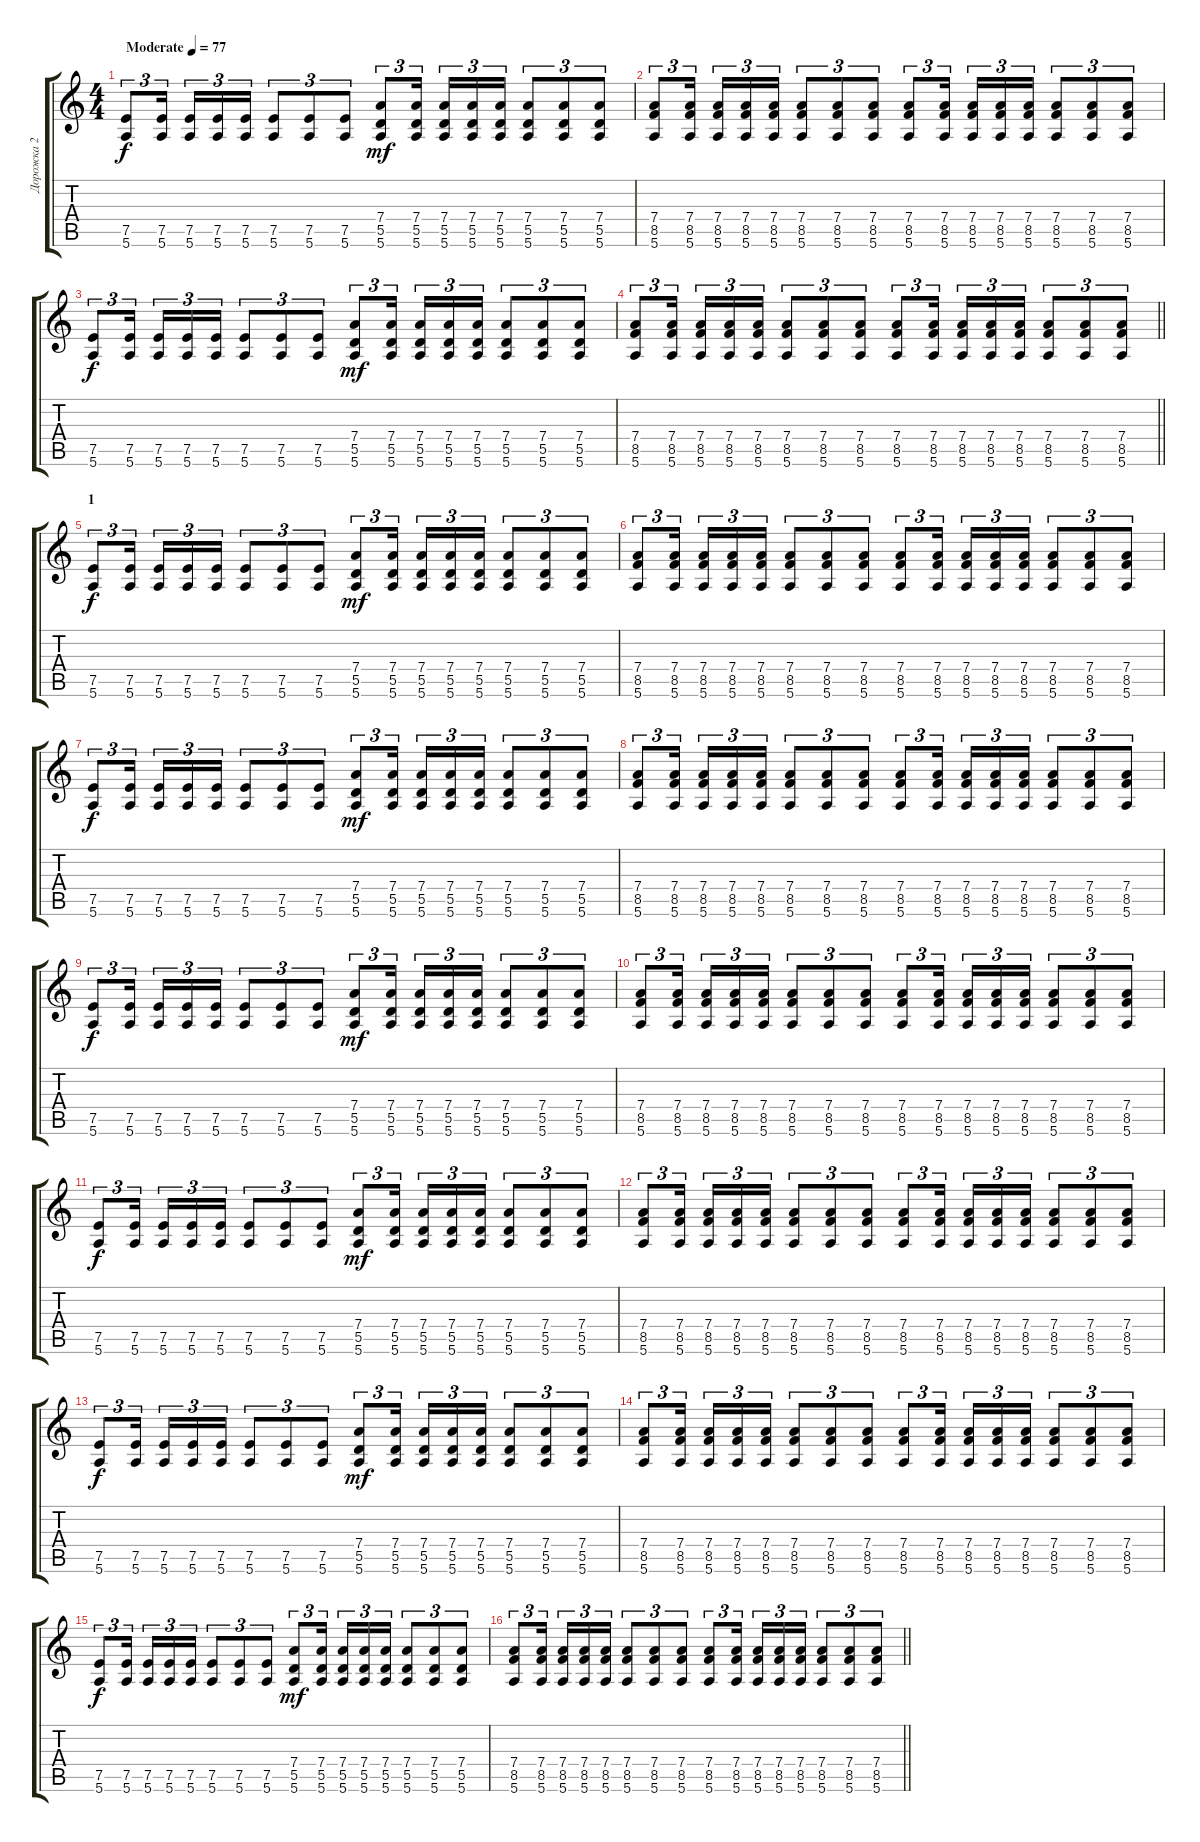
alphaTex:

\track ("Дорожка 2" "Дорожка 2") {instrument distortionguitar}
\staff {score tabs}
\tuning (E4 B3 G3 D3 A2 E2) {hide}
\ts (4 4)
\tempo (77 "Moderate")
\clef g2
\ks c
(7.5 5.6).8{tu (3 2) dy f instrument distortionguitar} (7.5 5.6).16{tu (3 2) beam splitsecondary} (7.5 5.6).16{tu (3 2)} (7.5 5.6).16{tu (3 2)} (7.5 5.6).16{tu (3 2)} (7.5 5.6).8{tu (3 2)} (7.5 5.6).8{tu (3 2)} (7.5 5.6).8{tu (3 2)} (7.4 5.5 5.6).8{tu (3 2) dy mf} (7.4 5.5 5.6).16{tu (3 2) beam splitsecondary} (7.4 5.5 5.6).16{tu (3 2)} (7.4 5.5 5.6).16{tu (3 2)} (7.4 5.5 5.6).16{tu (3 2)} (7.4 5.5 5.6).8{tu (3 2)} (7.4 5.5 5.6).8{tu (3 2)} (7.4 5.5 5.6).8{tu (3 2)} |
(7.4 8.5 5.6).8{tu (3 2)} (7.4 8.5 5.6).16{tu (3 2) beam splitsecondary} (7.4 8.5 5.6).16{tu (3 2)} (7.4 8.5 5.6).16{tu (3 2)} (7.4 8.5 5.6).16{tu (3 2)} (7.4 8.5 5.6).8{tu (3 2)} (7.4 8.5 5.6).8{tu (3 2)} (7.4 8.5 5.6).8{tu (3 2)} (7.4 8.5 5.6).8{tu (3 2)} (7.4 8.5 5.6).16{tu (3 2) beam splitsecondary} (7.4 8.5 5.6).16{tu (3 2)} (7.4 8.5 5.6).16{tu (3 2)} (7.4 8.5 5.6).16{tu (3 2)} (7.4 8.5 5.6).8{tu (3 2)} (7.4 8.5 5.6).8{tu (3 2)} (7.4 8.5 5.6).8{tu (3 2)} |
(7.5 5.6).8{tu (3 2) dy f} (7.5 5.6).16{tu (3 2) beam splitsecondary} (7.5 5.6).16{tu (3 2)} (7.5 5.6).16{tu (3 2)} (7.5 5.6).16{tu (3 2)} (7.5 5.6).8{tu (3 2)} (7.5 5.6).8{tu (3 2)} (7.5 5.6).8{tu (3 2)} (7.4 5.5 5.6).8{tu (3 2) dy mf} (7.4 5.5 5.6).16{tu (3 2) beam splitsecondary} (7.4 5.5 5.6).16{tu (3 2)} (7.4 5.5 5.6).16{tu (3 2)} (7.4 5.5 5.6).16{tu (3 2)} (7.4 5.5 5.6).8{tu (3 2)} (7.4 5.5 5.6).8{tu (3 2)} (7.4 5.5 5.6).8{tu (3 2)} |
\barLineRight lightlight
(7.4 8.5 5.6).8{tu (3 2)} (7.4 8.5 5.6).16{tu (3 2) beam splitsecondary} (7.4 8.5 5.6).16{tu (3 2)} (7.4 8.5 5.6).16{tu (3 2)} (7.4 8.5 5.6).16{tu (3 2)} (7.4 8.5 5.6).8{tu (3 2)} (7.4 8.5 5.6).8{tu (3 2)} (7.4 8.5 5.6).8{tu (3 2)} (7.4 8.5 5.6).8{tu (3 2)} (7.4 8.5 5.6).16{tu (3 2) beam splitsecondary} (7.4 8.5 5.6).16{tu (3 2)} (7.4 8.5 5.6).16{tu (3 2)} (7.4 8.5 5.6).16{tu (3 2)} (7.4 8.5 5.6).8{tu (3 2)} (7.4 8.5 5.6).8{tu (3 2)} (7.4 8.5 5.6).8{tu (3 2)} |
\section ("" "1")
(7.5 5.6).8{tu (3 2) dy f} (7.5 5.6).16{tu (3 2) beam splitsecondary} (7.5 5.6).16{tu (3 2)} (7.5 5.6).16{tu (3 2)} (7.5 5.6).16{tu (3 2)} (7.5 5.6).8{tu (3 2)} (7.5 5.6).8{tu (3 2)} (7.5 5.6).8{tu (3 2)} (7.4 5.5 5.6).8{tu (3 2) dy mf} (7.4 5.5 5.6).16{tu (3 2) beam splitsecondary} (7.4 5.5 5.6).16{tu (3 2)} (7.4 5.5 5.6).16{tu (3 2)} (7.4 5.5 5.6).16{tu (3 2)} (7.4 5.5 5.6).8{tu (3 2)} (7.4 5.5 5.6).8{tu (3 2)} (7.4 5.5 5.6).8{tu (3 2)} |
(7.4 8.5 5.6).8{tu (3 2)} (7.4 8.5 5.6).16{tu (3 2) beam splitsecondary} (7.4 8.5 5.6).16{tu (3 2)} (7.4 8.5 5.6).16{tu (3 2)} (7.4 8.5 5.6).16{tu (3 2)} (7.4 8.5 5.6).8{tu (3 2)} (7.4 8.5 5.6).8{tu (3 2)} (7.4 8.5 5.6).8{tu (3 2)} (7.4 8.5 5.6).8{tu (3 2)} (7.4 8.5 5.6).16{tu (3 2) beam splitsecondary} (7.4 8.5 5.6).16{tu (3 2)} (7.4 8.5 5.6).16{tu (3 2)} (7.4 8.5 5.6).16{tu (3 2)} (7.4 8.5 5.6).8{tu (3 2)} (7.4 8.5 5.6).8{tu (3 2)} (7.4 8.5 5.6).8{tu (3 2)} |
(7.5 5.6).8{tu (3 2) dy f} (7.5 5.6).16{tu (3 2) beam splitsecondary} (7.5 5.6).16{tu (3 2)} (7.5 5.6).16{tu (3 2)} (7.5 5.6).16{tu (3 2)} (7.5 5.6).8{tu (3 2)} (7.5 5.6).8{tu (3 2)} (7.5 5.6).8{tu (3 2)} (7.4 5.5 5.6).8{tu (3 2) dy mf} (7.4 5.5 5.6).16{tu (3 2) beam splitsecondary} (7.4 5.5 5.6).16{tu (3 2)} (7.4 5.5 5.6).16{tu (3 2)} (7.4 5.5 5.6).16{tu (3 2)} (7.4 5.5 5.6).8{tu (3 2)} (7.4 5.5 5.6).8{tu (3 2)} (7.4 5.5 5.6).8{tu (3 2)} |
(7.4 8.5 5.6).8{tu (3 2)} (7.4 8.5 5.6).16{tu (3 2) beam splitsecondary} (7.4 8.5 5.6).16{tu (3 2)} (7.4 8.5 5.6).16{tu (3 2)} (7.4 8.5 5.6).16{tu (3 2)} (7.4 8.5 5.6).8{tu (3 2)} (7.4 8.5 5.6).8{tu (3 2)} (7.4 8.5 5.6).8{tu (3 2)} (7.4 8.5 5.6).8{tu (3 2)} (7.4 8.5 5.6).16{tu (3 2) beam splitsecondary} (7.4 8.5 5.6).16{tu (3 2)} (7.4 8.5 5.6).16{tu (3 2)} (7.4 8.5 5.6).16{tu (3 2)} (7.4 8.5 5.6).8{tu (3 2)} (7.4 8.5 5.6).8{tu (3 2)} (7.4 8.5 5.6).8{tu (3 2)} |
(7.5 5.6).8{tu (3 2) dy f} (7.5 5.6).16{tu (3 2) beam splitsecondary} (7.5 5.6).16{tu (3 2)} (7.5 5.6).16{tu (3 2)} (7.5 5.6).16{tu (3 2)} (7.5 5.6).8{tu (3 2)} (7.5 5.6).8{tu (3 2)} (7.5 5.6).8{tu (3 2)} (7.4 5.5 5.6).8{tu (3 2) dy mf} (7.4 5.5 5.6).16{tu (3 2) beam splitsecondary} (7.4 5.5 5.6).16{tu (3 2)} (7.4 5.5 5.6).16{tu (3 2)} (7.4 5.5 5.6).16{tu (3 2)} (7.4 5.5 5.6).8{tu (3 2)} (7.4 5.5 5.6).8{tu (3 2)} (7.4 5.5 5.6).8{tu (3 2)} |
(7.4 8.5 5.6).8{tu (3 2)} (7.4 8.5 5.6).16{tu (3 2) beam splitsecondary} (7.4 8.5 5.6).16{tu (3 2)} (7.4 8.5 5.6).16{tu (3 2)} (7.4 8.5 5.6).16{tu (3 2)} (7.4 8.5 5.6).8{tu (3 2)} (7.4 8.5 5.6).8{tu (3 2)} (7.4 8.5 5.6).8{tu (3 2)} (7.4 8.5 5.6).8{tu (3 2)} (7.4 8.5 5.6).16{tu (3 2) beam splitsecondary} (7.4 8.5 5.6).16{tu (3 2)} (7.4 8.5 5.6).16{tu (3 2)} (7.4 8.5 5.6).16{tu (3 2)} (7.4 8.5 5.6).8{tu (3 2)} (7.4 8.5 5.6).8{tu (3 2)} (7.4 8.5 5.6).8{tu (3 2)} |
(7.5 5.6).8{tu (3 2) dy f} (7.5 5.6).16{tu (3 2) beam splitsecondary} (7.5 5.6).16{tu (3 2)} (7.5 5.6).16{tu (3 2)} (7.5 5.6).16{tu (3 2)} (7.5 5.6).8{tu (3 2)} (7.5 5.6).8{tu (3 2)} (7.5 5.6).8{tu (3 2)} (7.4 5.5 5.6).8{tu (3 2) dy mf} (7.4 5.5 5.6).16{tu (3 2) beam splitsecondary} (7.4 5.5 5.6).16{tu (3 2)} (7.4 5.5 5.6).16{tu (3 2)} (7.4 5.5 5.6).16{tu (3 2)} (7.4 5.5 5.6).8{tu (3 2)} (7.4 5.5 5.6).8{tu (3 2)} (7.4 5.5 5.6).8{tu (3 2)} |
(7.4 8.5 5.6).8{tu (3 2)} (7.4 8.5 5.6).16{tu (3 2) beam splitsecondary} (7.4 8.5 5.6).16{tu (3 2)} (7.4 8.5 5.6).16{tu (3 2)} (7.4 8.5 5.6).16{tu (3 2)} (7.4 8.5 5.6).8{tu (3 2)} (7.4 8.5 5.6).8{tu (3 2)} (7.4 8.5 5.6).8{tu (3 2)} (7.4 8.5 5.6).8{tu (3 2)} (7.4 8.5 5.6).16{tu (3 2) beam splitsecondary} (7.4 8.5 5.6).16{tu (3 2)} (7.4 8.5 5.6).16{tu (3 2)} (7.4 8.5 5.6).16{tu (3 2)} (7.4 8.5 5.6).8{tu (3 2)} (7.4 8.5 5.6).8{tu (3 2)} (7.4 8.5 5.6).8{tu (3 2)} |
(7.5 5.6).8{tu (3 2) dy f} (7.5 5.6).16{tu (3 2) beam splitsecondary} (7.5 5.6).16{tu (3 2)} (7.5 5.6).16{tu (3 2)} (7.5 5.6).16{tu (3 2)} (7.5 5.6).8{tu (3 2)} (7.5 5.6).8{tu (3 2)} (7.5 5.6).8{tu (3 2)} (7.4 5.5 5.6).8{tu (3 2) dy mf} (7.4 5.5 5.6).16{tu (3 2) beam splitsecondary} (7.4 5.5 5.6).16{tu (3 2)} (7.4 5.5 5.6).16{tu (3 2)} (7.4 5.5 5.6).16{tu (3 2)} (7.4 5.5 5.6).8{tu (3 2)} (7.4 5.5 5.6).8{tu (3 2)} (7.4 5.5 5.6).8{tu (3 2)} |
(7.4 8.5 5.6).8{tu (3 2)} (7.4 8.5 5.6).16{tu (3 2) beam splitsecondary} (7.4 8.5 5.6).16{tu (3 2)} (7.4 8.5 5.6).16{tu (3 2)} (7.4 8.5 5.6).16{tu (3 2)} (7.4 8.5 5.6).8{tu (3 2)} (7.4 8.5 5.6).8{tu (3 2)} (7.4 8.5 5.6).8{tu (3 2)} (7.4 8.5 5.6).8{tu (3 2)} (7.4 8.5 5.6).16{tu (3 2) beam splitsecondary} (7.4 8.5 5.6).16{tu (3 2)} (7.4 8.5 5.6).16{tu (3 2)} (7.4 8.5 5.6).16{tu (3 2)} (7.4 8.5 5.6).8{tu (3 2)} (7.4 8.5 5.6).8{tu (3 2)} (7.4 8.5 5.6).8{tu (3 2)} |
(7.5 5.6).8{tu (3 2) dy f} (7.5 5.6).16{tu (3 2) beam splitsecondary} (7.5 5.6).16{tu (3 2)} (7.5 5.6).16{tu (3 2)} (7.5 5.6).16{tu (3 2)} (7.5 5.6).8{tu (3 2)} (7.5 5.6).8{tu (3 2)} (7.5 5.6).8{tu (3 2)} (7.4 5.5 5.6).8{tu (3 2) dy mf} (7.4 5.5 5.6).16{tu (3 2) beam splitsecondary} (7.4 5.5 5.6).16{tu (3 2)} (7.4 5.5 5.6).16{tu (3 2)} (7.4 5.5 5.6).16{tu (3 2)} (7.4 5.5 5.6).8{tu (3 2)} (7.4 5.5 5.6).8{tu (3 2)} (7.4 5.5 5.6).8{tu (3 2)} |
\barLineRight lightlight
(7.4 8.5 5.6).8{tu (3 2)} (7.4 8.5 5.6).16{tu (3 2) beam splitsecondary} (7.4 8.5 5.6).16{tu (3 2)} (7.4 8.5 5.6).16{tu (3 2)} (7.4 8.5 5.6).16{tu (3 2)} (7.4 8.5 5.6).8{tu (3 2)} (7.4 8.5 5.6).8{tu (3 2)} (7.4 8.5 5.6).8{tu (3 2)} (7.4 8.5 5.6).8{tu (3 2)} (7.4 8.5 5.6).16{tu (3 2) beam splitsecondary} (7.4 8.5 5.6).16{tu (3 2)} (7.4 8.5 5.6).16{tu (3 2)} (7.4 8.5 5.6).16{tu (3 2)} (7.4 8.5 5.6).8{tu (3 2)} (7.4 8.5 5.6).8{tu (3 2)} (7.4 8.5 5.6).8{tu (3 2)}
